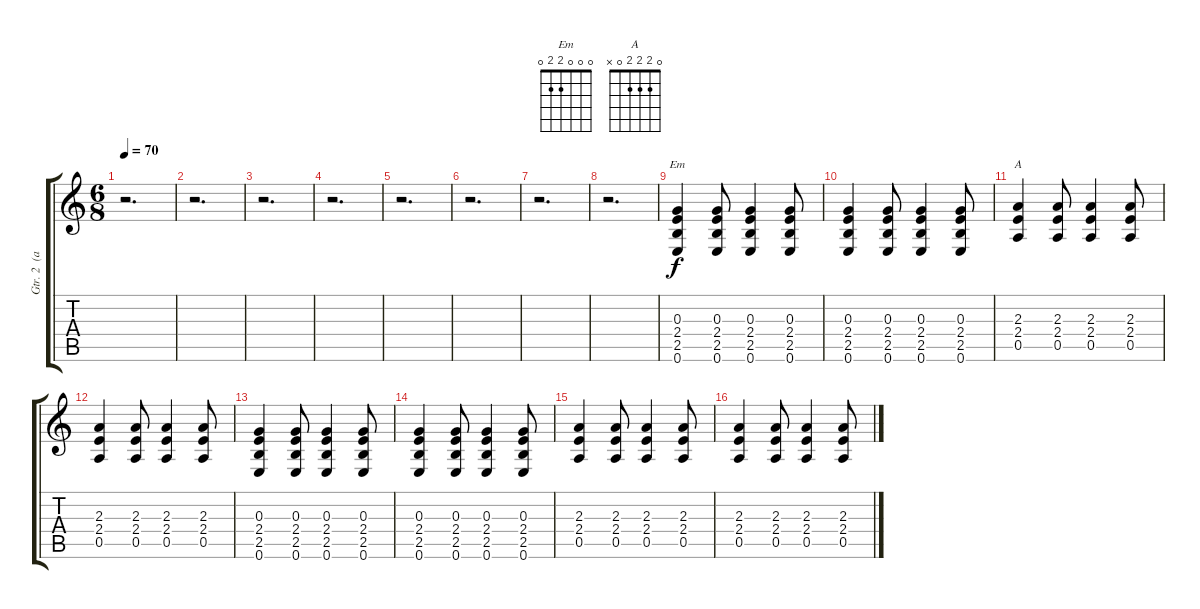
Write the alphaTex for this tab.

\track ("Gtr. 2  (acous.)" "Gtr. 2  (a") {instrument acousticguitarsteel}
\staff {score tabs}
\tuning (E4 B3 G3 D3 A2 E2) {hide}
\chord ("Em" 0 0 0 2 2 0)
\chord ("A" 0 2 2 2 0 x)
\ts (6 8)
\tempo 70
\clef g2
\ks c
r.2{d dy f} |
r.2{d} |
r.2{d} |
r.2{d} |
r.2{d} |
r.2{d} |
r.2{d} |
r.2{d} |
(0.3 2.4 2.5 0.6).4{ch "Em"} (0.3 2.4 2.5 0.6).8 (0.3 2.4 2.5 0.6).4 (0.3 2.4 2.5 0.6).8 |
(0.3 2.4 2.5 0.6).4 (0.3 2.4 2.5 0.6).8 (0.3 2.4 2.5 0.6).4 (0.3 2.4 2.5 0.6).8 |
(2.3 2.4 0.5).4{ch "A"} (2.3 2.4 0.5).8 (2.3 2.4 0.5).4 (2.3 2.4 0.5).8 |
(2.3 2.4 0.5).4 (2.3 2.4 0.5).8 (2.3 2.4 0.5).4 (2.3 2.4 0.5).8 |
(0.3 2.4 2.5 0.6).4 (0.3 2.4 2.5 0.6).8 (0.3 2.4 2.5 0.6).4 (0.3 2.4 2.5 0.6).8 |
(0.3 2.4 2.5 0.6).4 (0.3 2.4 2.5 0.6).8 (0.3 2.4 2.5 0.6).4 (0.3 2.4 2.5 0.6).8 |
(2.3 2.4 0.5).4 (2.3 2.4 0.5).8 (2.3 2.4 0.5).4 (2.3 2.4 0.5).8 |
(2.3 2.4 0.5).4 (2.3 2.4 0.5).8 (2.3 2.4 0.5).4 (2.3 2.4 0.5).8
